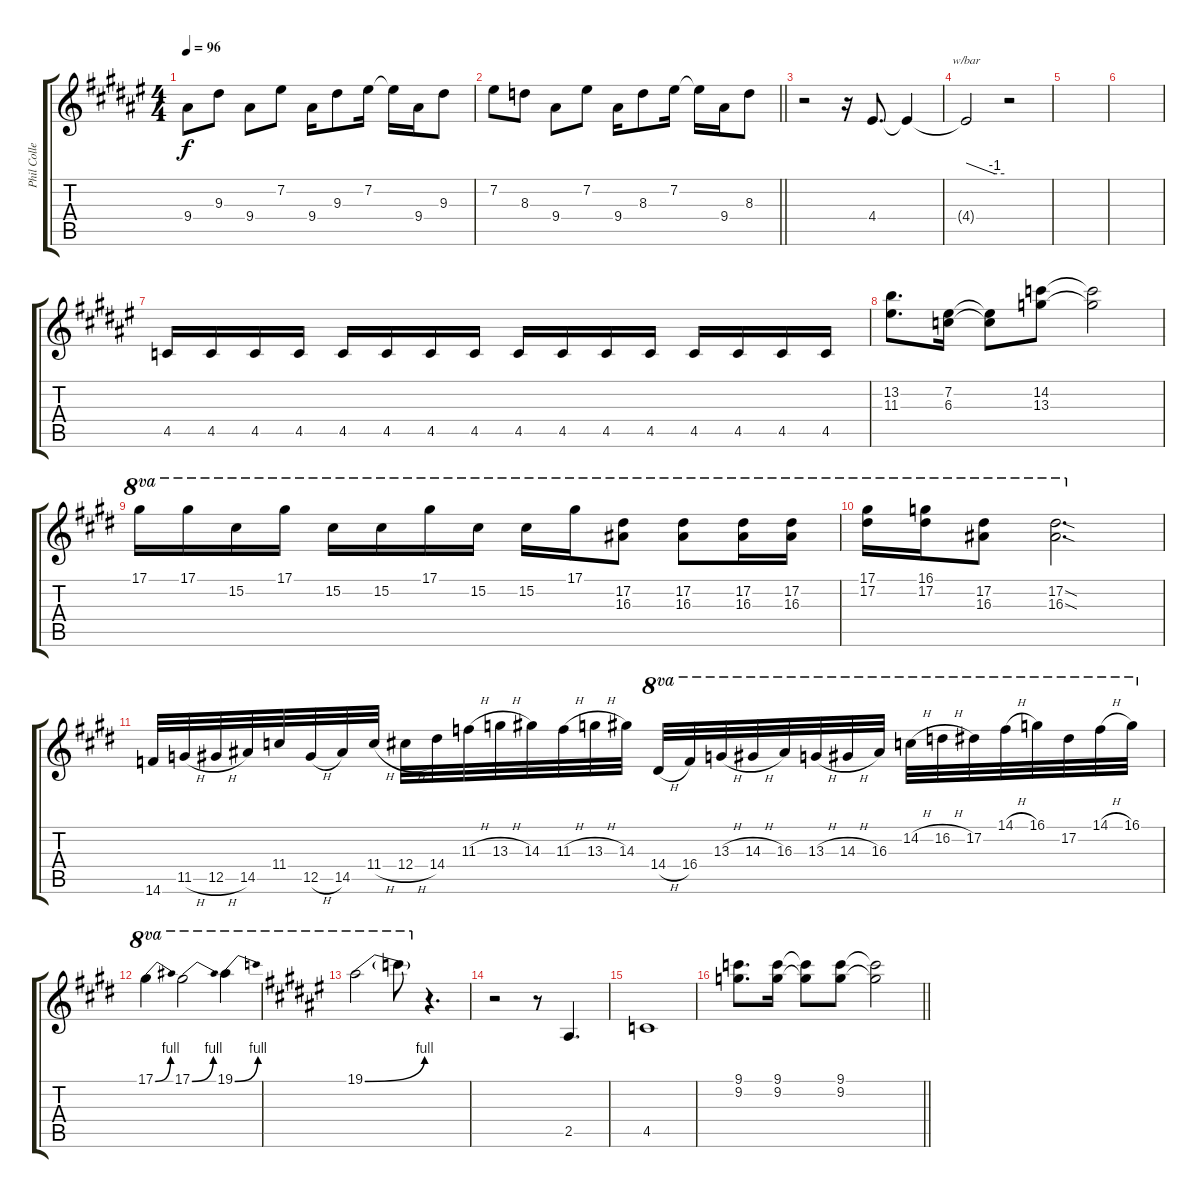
\track ("Phil Collen" "Phil Colle") {instrument distortionguitar}
\staff {score tabs}
\tuning (Eb4 Bb3 Gb3 Db3 Ab2 Eb2) {hide}
\ts (4 4)
\tempo 96
\clef g2
\ks f#
9.4.8{dy f} 9.3.8 9.4.8 7.2.8 9.4.16 9.3.8 7.2.16 7.2{t}.16 9.4.16 9.3.8 |
\barLineRight lightlight
7.2.8 8.3.8 9.4.8 7.2.8 9.4.16 8.3.8 7.2.16 7.2{t}.16 9.4.16 8.3.8 |
r.2 r.16 4.4.8{d} 4.4{t}.4 |
4.4{t}.2{tbe (custom default 0 0 45 -4 60 -4)} r.2 |
|
|
4.5.16 4.5.16 4.5.16 4.5.16 4.5.16 4.5.16 4.5.16 4.5.16 4.5.16 4.5.16 4.5.16 4.5.16 4.5.16 4.5.16 4.5.16 4.5.16 |
(13.2 11.3).8{d} (7.2 6.3).16 (7.2{t} 6.3{t}).8 (14.2 13.3).8 (14.2{t} 13.3{t}).2 |
\ks e
17.1.16{ot 8va} 17.1.16{ot 8va} 15.2.16{ot 8va} 17.1.16{ot 8va} 15.2.16{ot 8va} 15.2.16{ot 8va} 17.1.16{ot 8va} 15.2.16{ot 8va} 15.2.16{ot 8va} 17.1.16{ot 8va} (17.2 16.3).8{ot 8va} (17.2 16.3).8{ot 8va} (17.2 16.3).16{ot 8va} (17.2 16.3).16{ot 8va} |
(17.1 17.2).16{ot 8va} (16.1 17.2).16{ot 8va} (17.2 16.3).8{ot 8va} (17.2{sod} 16.3{sod}).2{d ot 8va} |
14.6.32 11.5{h}.32 12.5{h}.32 14.5.32 11.4.32 12.5{h}.32 14.5.32 11.4{h}.32 12.4{h}.32 14.4.32 11.3{h}.32 13.3{h}.32 14.3.32 11.3{h}.32 13.3{h}.32 14.3.32 14.4{h}.32{ot 8va} 16.4.32{ot 8va} 13.3{h}.32{ot 8va} 14.3{h}.32{ot 8va} 16.3.32{ot 8va} 13.3{h}.32{ot 8va} 14.3{h}.32{ot 8va} 16.3.32{ot 8va} 14.2{h}.32{ot 8va} 16.2{h}.32{ot 8va} 17.2.32{ot 8va} 14.1{h}.32{ot 8va} 16.1.32{ot 8va} 17.2.32{ot 8va} 14.1{h}.32{ot 8va} 16.1.32{ot 8va} |
17.1{be (bend 0 0 60 4)}.4{ot 8va} 17.1{be (bend 0 0 60 4)}.2{ot 8va} 19.1{be (bend 0 0 60 4)}.4{ot 8va} |
\ks f#
19.1{be (bend 0 0 60 4)}.2{ot 8va} 19.1{t}.8{ot 8va} r.4{d} |
r.2 r.8 2.5.4{d} |
4.5.1 |
\barLineRight lightlight
(9.1 9.2).8{d} (9.1 9.2).16 (9.1{t} 9.2{t}).8 (9.1 9.2).8 (9.1{t} 9.2{t}).2
